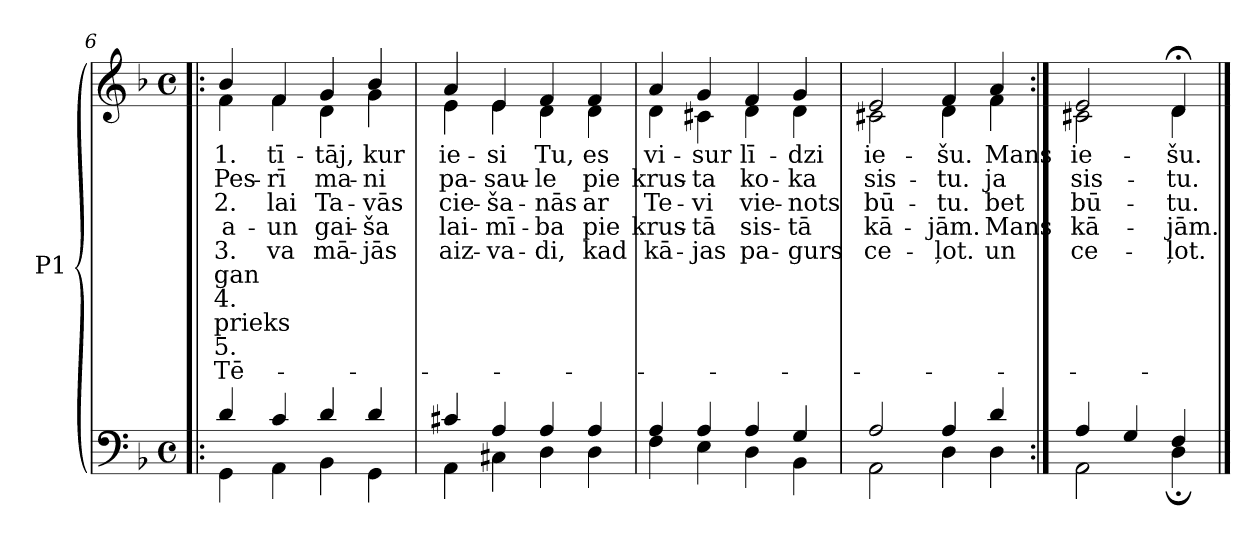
**kern	**kern	**text	**text	**text	**text	**text	**text	**text	**text	**text	**text
*part1	*part1	*part1	*part1	*part1	*part1	*part1	*part1	*part1	*part1	*part1	*part1
*staff2	*staff1	*staff1	*staff1	*staff1	*staff1	*staff1	*staff1	*staff1	*staff1	*staff1	*staff1
*I"P1	*	*	*	*	*	*	*	*	*	*	*
!!LO:LB:g=z
*clefF4	*clefG2	*	*	*	*	*	*	*	*	*	*
*k[b-]	*k[b-]	*	*	*	*	*	*	*	*	*	*
*F:	*F:	*	*	*	*	*	*	*	*	*	*
*M4/4	*M4/4	*	*	*	*	*	*	*	*	*	*
*met(c)	*met(c)	*	*	*	*	*	*	*	*	*	*
=6!|:	=6!|:	=6!|:	=6!|:	=6!|:	=6!|:	=6!|:	=6!|:	=6!|:	=6!|:	=6!|:	=6!|:
*^	*	*	*	*	*	*	*	*	*	*	*
!	!	!	!LO:LY:b:color=#000000	!LO:LY:b:color=#000000	!LO:LY:b:color=#000000	!LO:LY:b:color=#000000	!LO:LY:b:color=#000000	!LO:LY:b:color=#000000	!LO:LY:b:color=#000000	!LO:LY:b:color=#000000	!LO:LY:b:color=#000000	!LO:LY:b:color=#000000
*	*	*^	*	*	*	*	*	*	*	*	*	*
4di/	4GGi\	4b-i/	4fi\	1.	-Pes-	2.	-a-	3.	-gan	4.	prieks	5.	Tē-
!	!	!	!	!LO:LY:b:color=#000000	!LO:LY:b:color=#000000	!LO:LY:b:color=#000000	!LO:LY:b:color=#000000	!LO:LY:b:color=#000000	!	!	!	!	!
4ci/	4AAi\	4fi/	4fi\	tī-	rī	lai	un	va	.	.	.	.	.
!	!	!	!	!LO:LY:b:color=#000000	!LO:LY:b:color=#000000	!LO:LY:b:color=#000000	!LO:LY:b:color=#000000	!LO:LY:b:color=#000000	!	!	!	!	!
4di/	4BB-i\	4gi/	4di\	-tāj,	-ma-	-Ta-	-gai-	mā-	.	.	.	.	.
!	!	!	!	!LO:LY:b:color=#000000	!LO:LY:b:color=#000000	!LO:LY:b:color=#000000	!LO:LY:b:color=#000000	!LO:LY:b:color=#000000	!	!	!	!	!
4di/	4GGi\	4b-i/	4gi\	kur	ni	vās	ša	-jās	.	.	.	.	.
=7	=7	=7	=7	=7	=7	=7	=7	=7	=7	=7	=7	=7	=7
!	!	!	!	!LO:LY:b:color=#000000	!LO:LY:b:color=#000000	!LO:LY:b:color=#000000	!LO:LY:b:color=#000000	!LO:LY:b:color=#000000	!	!	!	!	!
4c#Xi/	4AAi\	4ai/	4ei\	ie-	-pa-	-cie-	-lai-	-aiz-	.	.	.	.	.
!	!	!	!	!LO:LY:b:color=#000000	!LO:LY:b:color=#000000	!LO:LY:b:color=#000000	!LO:LY:b:color=#000000	!LO:LY:b:color=#000000	!	!	!	!	!
4Ai/	4C#Xi\	4ei/	4ei\	-si	sau-	-ša-	-mī-	-va-	.	.	.	.	.
!	!	!	!	!LO:LY:b:color=#000000	!LO:LY:b:color=#000000	!LO:LY:b:color=#000000	!LO:LY:b:color=#000000	!LO:LY:b:color=#000000	!	!	!	!	!
4Ai/	4Di\	4fi/	4di\	-Tu,	le	nās	ba	di,	.	.	.	.	.
!	!	!	!	!LO:LY:b:color=#000000	!LO:LY:b:color=#000000	!LO:LY:b:color=#000000	!LO:LY:b:color=#000000	!LO:LY:b:color=#000000	!	!	!	!	!
4Ai/	4Di\	4fi/	4di\	es	pie	ar	pie	kad	.	.	.	.	.
=8	=8	=8	=8	=8	=8	=8	=8	=8	=8	=8	=8	=8	=8
!	!	!	!	!LO:LY:b:color=#000000	!LO:LY:b:color=#000000	!LO:LY:b:color=#000000	!LO:LY:b:color=#000000	!LO:LY:b:color=#000000	!	!	!	!	!
4Ai/	4Fi\	4ai/	4di\	-vi-	-krus-	-Te-	-krus-	kā-	.	.	.	.	.
!	!	!	!	!LO:LY:b:color=#000000	!LO:LY:b:color=#000000	!LO:LY:b:color=#000000	!LO:LY:b:color=#000000	!LO:LY:b:color=#000000	!	!	!	!	!
4Ai/	4Ei\	4gi/	4c#Xi\	sur	ta	vi	tā	-jas	.	.	.	.	.
!	!	!	!	!LO:LY:b:color=#000000	!LO:LY:b:color=#000000	!LO:LY:b:color=#000000	!LO:LY:b:color=#000000	!LO:LY:b:color=#000000	!	!	!	!	!
4Ai/	4Di\	4fi/	4di\	-lī-	-ko-	-vie-	sis-	-pa-	.	.	.	.	.
!	!	!	!	!LO:LY:b:color=#000000	!LO:LY:b:color=#000000	!LO:LY:b:color=#000000	!LO:LY:b:color=#000000	!LO:LY:b:color=#000000	!	!	!	!	!
4Gi/	4BB-i\	4gi/	4di\	dzi	ka	nots	tā	-gurs	.	.	.	.	.
=9	=9	=9	=9	=9	=9	=9	=9	=9	=9	=9	=9	=9	=9
!	!	!	!	!LO:LY:b:color=#000000	!LO:LY:b:color=#000000	!LO:LY:b:color=#000000	!LO:LY:b:color=#000000	!LO:LY:b:color=#000000	!	!	!	!	!
2Ai/	2AAi\	2ei/	2c#Xi\	-ie-	sis-	-bū-	-kā-	-ce-	.	.	.	.	.
!	!	!	!	!LO:LY:b:color=#000000	!LO:LY:b:color=#000000	!LO:LY:b:color=#000000	!LO:LY:b:color=#000000	!LO:LY:b:color=#000000	!	!	!	!	!
4Ai/	4Di\	4fi/	4di\	-šu.	tu.	tu.	jām.	ļot.	.	.	.	.	.
!	!	!	!	!LO:LY:b:color=#000000	!LO:LY:b:color=#000000	!LO:LY:b:color=#000000	!LO:LY:b:color=#000000	!LO:LY:b:color=#000000	!	!	!	!	!
4di/	4Di\	4ai/	4fi\	Mans	ja	bet	Mans	un	.	.	.	.	.
=10:|!	=10:|!	=10:|!	=10:|!	=10:|!	=10:|!	=10:|!	=10:|!	=10:|!	=10:|!	=10:|!	=10:|!	=10:|!	=10:|!
!	!	!	!	!LO:LY:b:color=#000000	!LO:LY:b:color=#000000	!LO:LY:b:color=#000000	!LO:LY:b:color=#000000	!LO:LY:b:color=#000000	!	!	!	!	!
4Ai/	2AAi\	2ei/	2c#Xi\	ie-	-sis-	-bū-	-kā-	-ce-	.	.	.	.	.
4Gi/	.	.	.	.	.	.	.	.	.	.	.	.	.
!	!	!	!	!LO:LY:b:color=#000000	!LO:LY:b:color=#000000	!LO:LY:b:color=#000000	!LO:LY:b:color=#000000	!LO:LY:b:color=#000000	!	!	!	!	!
4Fi/	4D;i\	4d;i/	4di\	-šu.	tu.	tu.	jām.	ļot.	.	.	.	.	.
*v	*v	*	*	*	*	*	*	*	*	*	*	*	*
*	*v	*v	*	*	*	*	*	*	*	*	*	*
==	==	==	==	==	==	==	==	==	==	==	==
*-	*-	*-	*-	*-	*-	*-	*-	*-	*-	*-	*-
